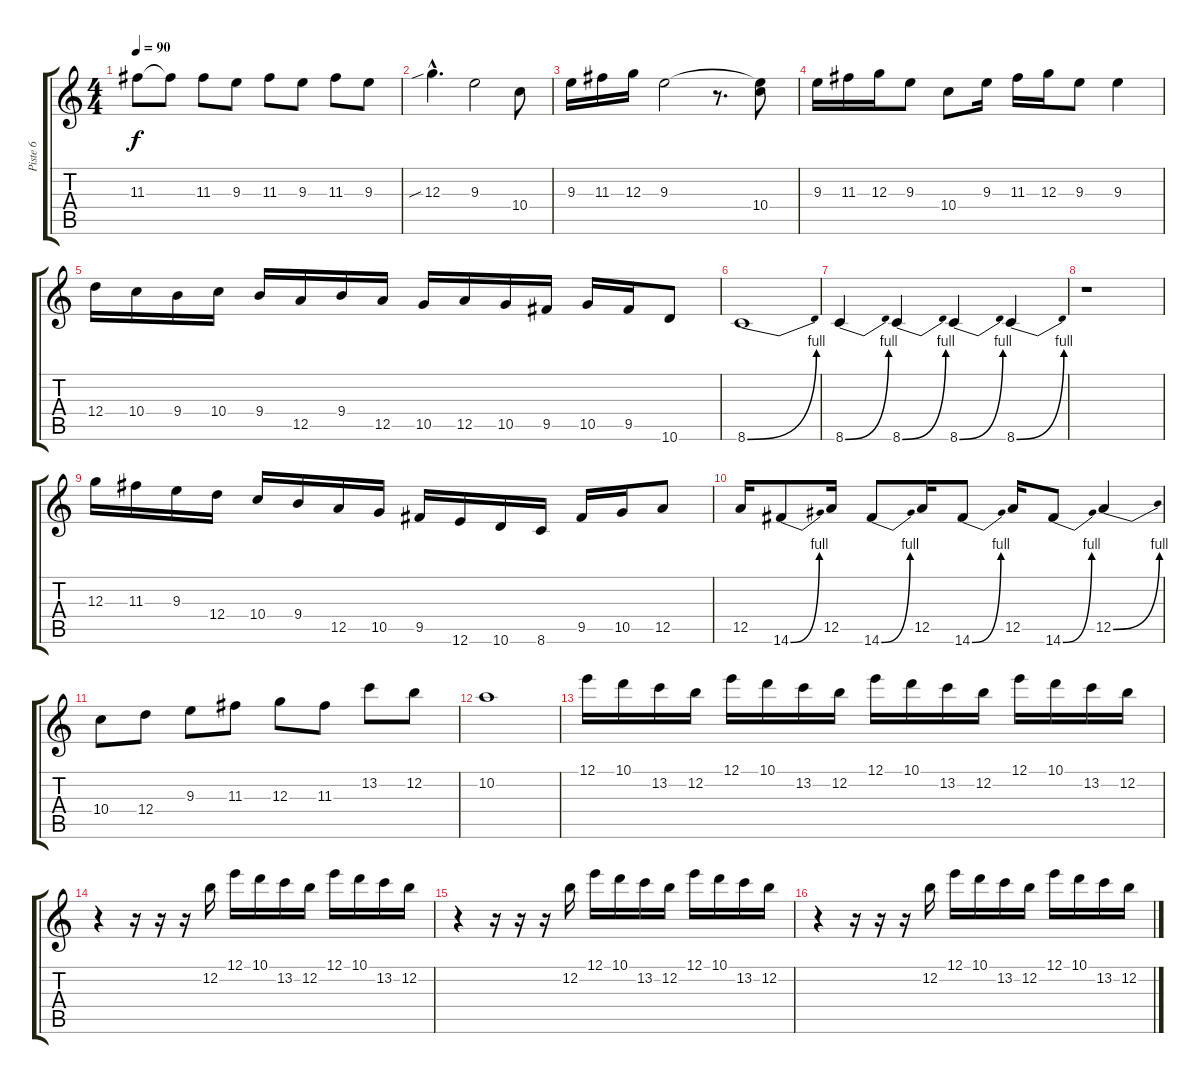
\track ("Piste 6" "Piste 6") {instrument overdrivenguitar}
\staff {score tabs}
\tuning (E4 B3 G3 D3 A2 E2) {hide}
\ts (4 4)
\tempo 90
\clef g2
\ks c
11.3.8{dy f} 11.3{t}.8 11.3.8 9.3.8 11.3.8 9.3.8 11.3.8 9.3.8 |
12.3{sib hac}.4{d} 9.3.2 10.4.8 |
9.3.16 11.3.16 12.3.16 9.3.2 r.8{d} (9.3{t} 10.4).8 |
9.3.16 11.3.16 12.3.16 9.3.8 10.4.8 9.3.16 11.3.16 12.3.16 9.3.8 9.3.4 |
12.4.16 10.4.16 9.4.16 10.4.16 9.4.16 12.5.16 9.4.16 12.5.16 10.5.16 12.5.16 10.5.16 9.5.16 10.5.16 9.5.16 10.6.8 |
8.6{be (bend 0 0 60 4)}.1 |
8.6{be (bend 0 0 60 4)}.4 8.6{be (bend 0 0 60 4)}.4 8.6{be (bend 0 0 60 4)}.4 8.6{be (bend 0 0 60 4)}.4 |
r.1 |
12.3.16 11.3.16 9.3.16 12.4.16 10.4.16 9.4.16 12.5.16 10.5.16 9.5.16 12.6.16 10.6.16 8.6.16 9.5.16 10.5.16 12.5.8 |
12.5.16 14.6{be (bend 0 0 60 4)}.8 12.5.16 14.6{be (bend 0 0 60 4)}.8 12.5.16 14.6{be (bend 0 0 60 4)}.8 12.5.16 14.6{be (bend 0 0 60 4)}.8 12.5{be (bend 0 0 60 4)}.4 |
10.4.8 12.4.8 9.3.8 11.3.8 12.3.8 11.3.8 13.2.8 12.2.8 |
10.2.1 |
12.1.16 10.1.16 13.2.16 12.2.16 12.1.16 10.1.16 13.2.16 12.2.16 12.1.16 10.1.16 13.2.16 12.2.16 12.1.16 10.1.16 13.2.16 12.2.16 |
r.4 r.16 r.16 r.16 12.2.16 12.1.16 10.1.16 13.2.16 12.2.16 12.1.16 10.1.16 13.2.16 12.2.16 |
r.4 r.16 r.16 r.16 12.2.16 12.1.16 10.1.16 13.2.16 12.2.16 12.1.16 10.1.16 13.2.16 12.2.16 |
r.4 r.16 r.16 r.16 12.2.16 12.1.16 10.1.16 13.2.16 12.2.16 12.1.16 10.1.16 13.2.16 12.2.16
